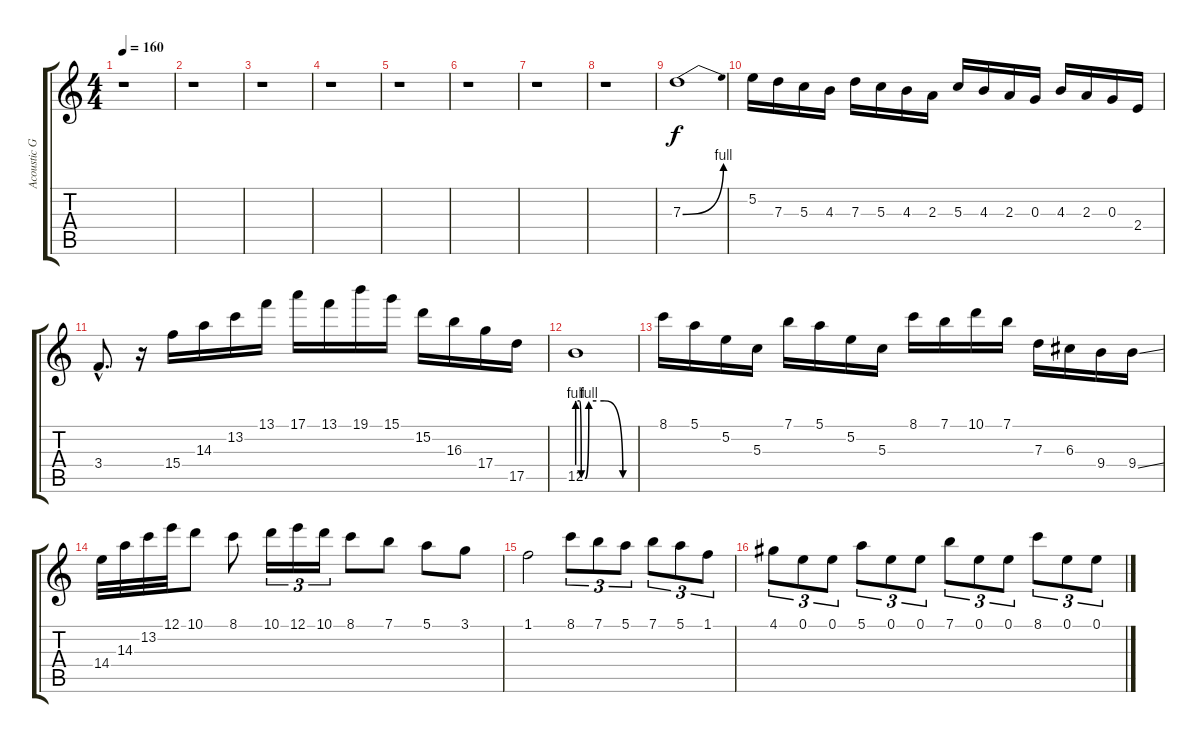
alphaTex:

\track ("Acoustic Guitar I" "Acoustic G") {instrument acousticguitarsteel}
\staff {score tabs}
\tuning (E4 B3 G3 D3 A2 E2) {hide}
\ts (4 4)
\tempo 160
\clef g2
\ks c
r.1{dy f instrument acousticguitarsteel} |
r.1 |
r.1 |
r.1 |
r.1 |
r.1 |
r.1 |
r.1 |
7.3{be (bend 0 0 60 4)}.1{volume 16 instrument distortionguitar} |
5.2.16 7.3.16 5.3.16 4.3.16 7.3.16 5.3.16 4.3.16 2.3.16 5.3.16 4.3.16 2.3.16 0.3.16 4.3.16 2.3.16 0.3.16 2.4.16 |
3.4{hac}.8{d} r.16 15.4.16 14.3.16 13.2.16 13.1.16 17.1.16 13.1.16 19.1.16 15.1.16 15.2.16 16.3.16 17.4.16 17.5.16 |
12.5{be (custom 0 4 2 4 4 0 8 0 12 4 20 4 28 4 48 0 60 0)}.1 |
8.1.16 5.1.16 5.2.16 5.3.16 7.1.16 5.1.16 5.2.16 5.3.16 8.1.16 7.1.16 10.1.16 7.1.16 7.3.16 6.3.16 9.4.16 9.4{ss}.16 |
14.4.32 14.3.32 13.2.32 12.1.32 10.1.8 8.1.8 10.1.16{tu (3 2)} 12.1.16{tu (3 2)} 10.1.16{tu (3 2)} 8.1.8 7.1.8 5.1.8 3.1.8 |
1.1.2 8.1.8{tu (3 2)} 7.1.8{tu (3 2)} 5.1.8{tu (3 2)} 7.1.8{tu (3 2)} 5.1.8{tu (3 2)} 1.1.8{tu (3 2)} |
4.1.8{tu (3 2)} 0.1.8{tu (3 2)} 0.1.8{tu (3 2)} 5.1.8{tu (3 2)} 0.1.8{tu (3 2)} 0.1.8{tu (3 2)} 7.1.8{tu (3 2)} 0.1.8{tu (3 2)} 0.1.8{tu (3 2)} 8.1.8{tu (3 2)} 0.1.8{tu (3 2)} 0.1.8{tu (3 2)}
